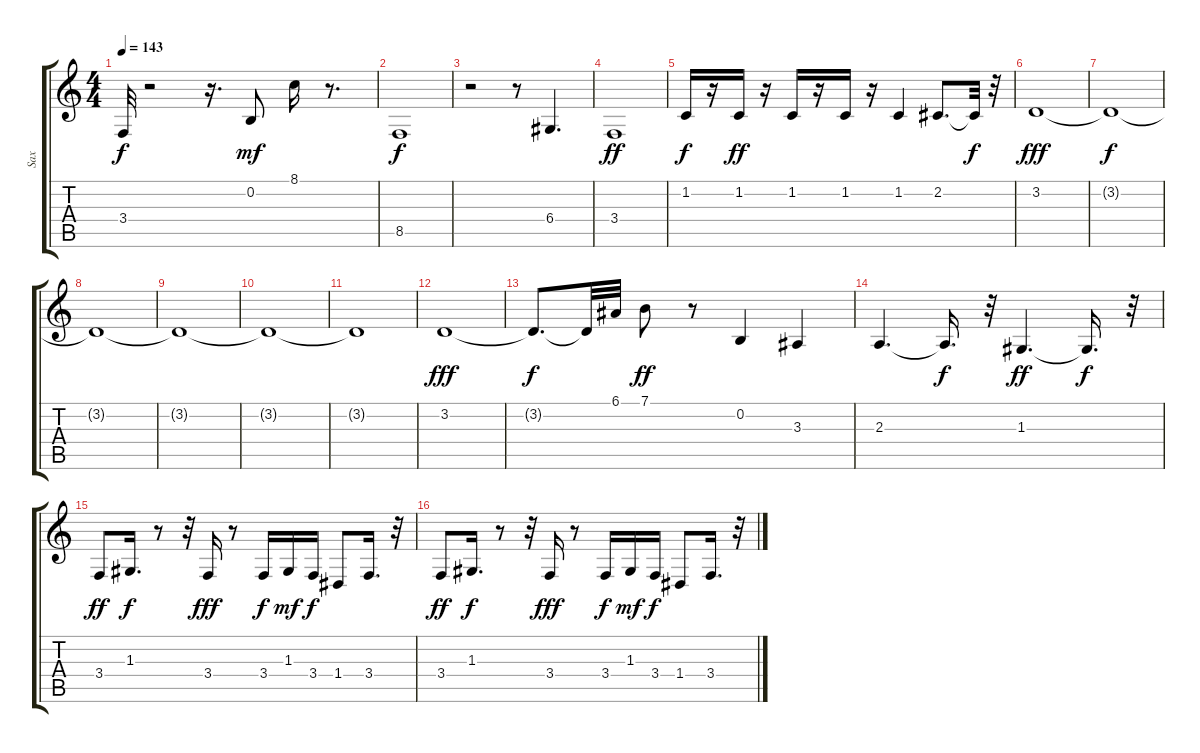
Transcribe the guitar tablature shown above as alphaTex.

\track ("Sax" "Sax") {instrument baritonesax}
\staff {score tabs}
\tuning (E4 B3 G3 D3 A2 E2) {hide}
\ts (4 4)
\tempo 143
\clef g2
\ks c
3.4{t}.32{dy f} r.2 r.16{d} 0.2.8{dy mf} 8.1.16 r.8{d} |
8.5.1{dy f} |
r.2 r.8 6.4.4{d} |
3.4.1{dy ff} |
1.2.16{dy f} r.16 1.2.16{dy ff} r.16 1.2.16 r.16 1.2.16 r.16 1.2.4 2.2.8{d} 2.2{t}.32{dy f} r.32 |
3.2.1{dy fff} |
3.2{t}.1{dy f} |
3.2{t}.1 |
3.2{t}.1 |
3.2{t}.1 |
3.2{t}.1 |
3.2.1{dy fff} |
3.2{t}.8{d dy f} 3.2{t}.32 6.1.32 7.1.8{dy ff} r.8 0.2.4 3.3.4 |
2.3.4{d} 2.3{t}.16{d dy f} r.32 1.3.4{d dy ff} 1.3{t}.16{d dy f} r.32 |
3.4.8{dy ff} 1.3.16{d dy f} r.8 r.32 3.4.16{dy fff} r.8 3.4.16{dy f} 1.3.16{dy mf} 3.4.16{dy f} 1.4.8 3.4.16{d} r.32 |
3.4.8{dy ff} 1.3.16{d dy f} r.8 r.32 3.4.16{dy fff} r.8 3.4.16{dy f} 1.3.16{dy mf} 3.4.16{dy f} 1.4.8 3.4.16{d} r.32
